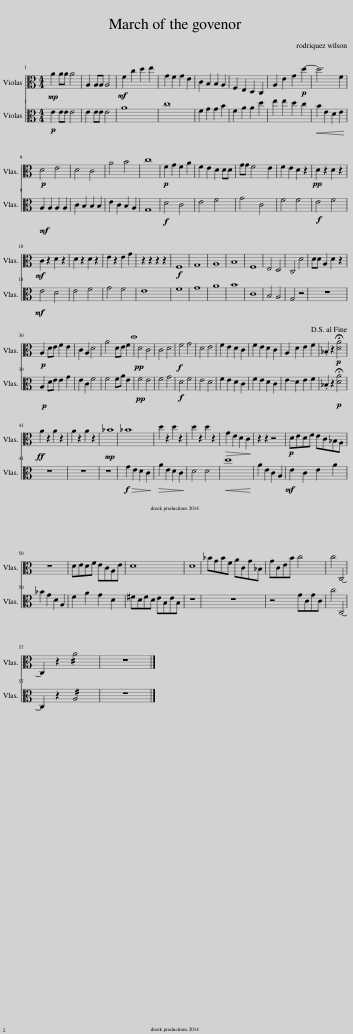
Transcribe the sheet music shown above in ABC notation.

X:1
%%score 1 2
L:1/8
M:4/4
I:linebreak $
K:C
V:1 alto
V:2 alto
V:1
!mp! A2 AA A4 | A,2 A,A, A,4 |!mf! F2 c2 d2 e2 | G2 F2 G2 E2 | C2 B,2 B,2 A,2 | %5
 F,2 E,2 D,2 C,2 | A,2 E2 G2!p! d2- | d6 F2 |$!p! D4 E4 | D4 C4 | %10
 A4 B4 | c8 |!p! F2 G2 F2 A2 | F2 E2 D2 DD | GG F4 E2 | %15
 F2 E2 D2 z2 |!pp! D2 z2 D2 z2 |$!mf! C2 z2 D2 z2 | D2 z2 D2 z2 | E2 z2 E2 G2 | %20
 z2 z2 z2 z2 |!f! F,8 | G,8 | A,8 | B,8 | %25
 F,8 | E,4 D,4 | C,4 D4 | DD A,2 D2 z2 |$!p! A,2 DE F2 E2 | %30
 C2 A,2 D4 | A4 DE F2 |S!pp! D4 C4 | C4 D4 |!f! F4 G4 | %35
 D4 E4 | F2 E2 D2 C2 | F2 E2 D2 C2 | A,2 D2 E2 F2 | ._B,2 z2!p! !fermata![DA]4!D.S.! |$ %40
!ff! A2 z2 A2 z2 | A2 z2 A2 z2 |!mp! _B8 | _B8 | d2 z2 d2 z2 | %45
 d2 z2 d2 z2 |!>(! G2 E2 D2 C2!>)! | z2 z2 z4 |!p! DEDF EC_B,A, |$ z8 | %50
 DEDF ECA,E | D8 | D8 | _BGBF ACG_B, | GCEB c4 | %55
 c4 C,4- |$ C,2 z2 !//!A4 | z8 |] %58
V:2
!p! E2 EE E4 | E2 EE E4 | A8 | c8 | F2 G2 G2 B2 | %5
 F2 A2 A2 d2 | e2 e2 d2 c2 |!<(! B2 E2 D2 E2!<)! |$!mf! A,2 A,2 A,2 A,2 | C2 B,2 B,2 B,2 | %10
 E2 C2 B,2 A,2 | G,8 |!f! D4 C4 | E4 F4 | G4 C4 | %15
 F4 F4 |!f! E4 F4 |$!mf! E4 D4 | E4 F4 | G4 F4 | %20
 E8 | F8 | G8 | A8 | B8 | %25
 C8 | B,4 A,4 | G,4 z4 | z8 |$!p! A,2 DE E2 G2 | %30
 E2 C2 F4 | F4 FA E2 |!pp! F4 E4 | F4 G4 |!f! D4 F4 | %35
 E4 D4 | F2 E2 D2 C2 | F2 E2 D2 C2 | !-(!E2 !-)!D2 E2 F2 | ._B,2 z2!p! !fermata![DA]4 |$ %40
 z8 | z8 | z8 |!f!!>(! G2 E2 D2 C2!>)! |!>(! A2 E2 D2 C2!>)! | %45
 D4 D4 |!<(! d8!<)! | A2 E2 C2 A,2 |!mf! E2 C2 E2 A2 |$ _B2 G2 D2 A,2 | %50
 F2 A2 G2 D2 | ^FDFD EB,EB, | z8 | z8 | z4 GCGC | %55
 c4 C,4- |$ C,2 z2 !//!A,4 | z8 |] %58
